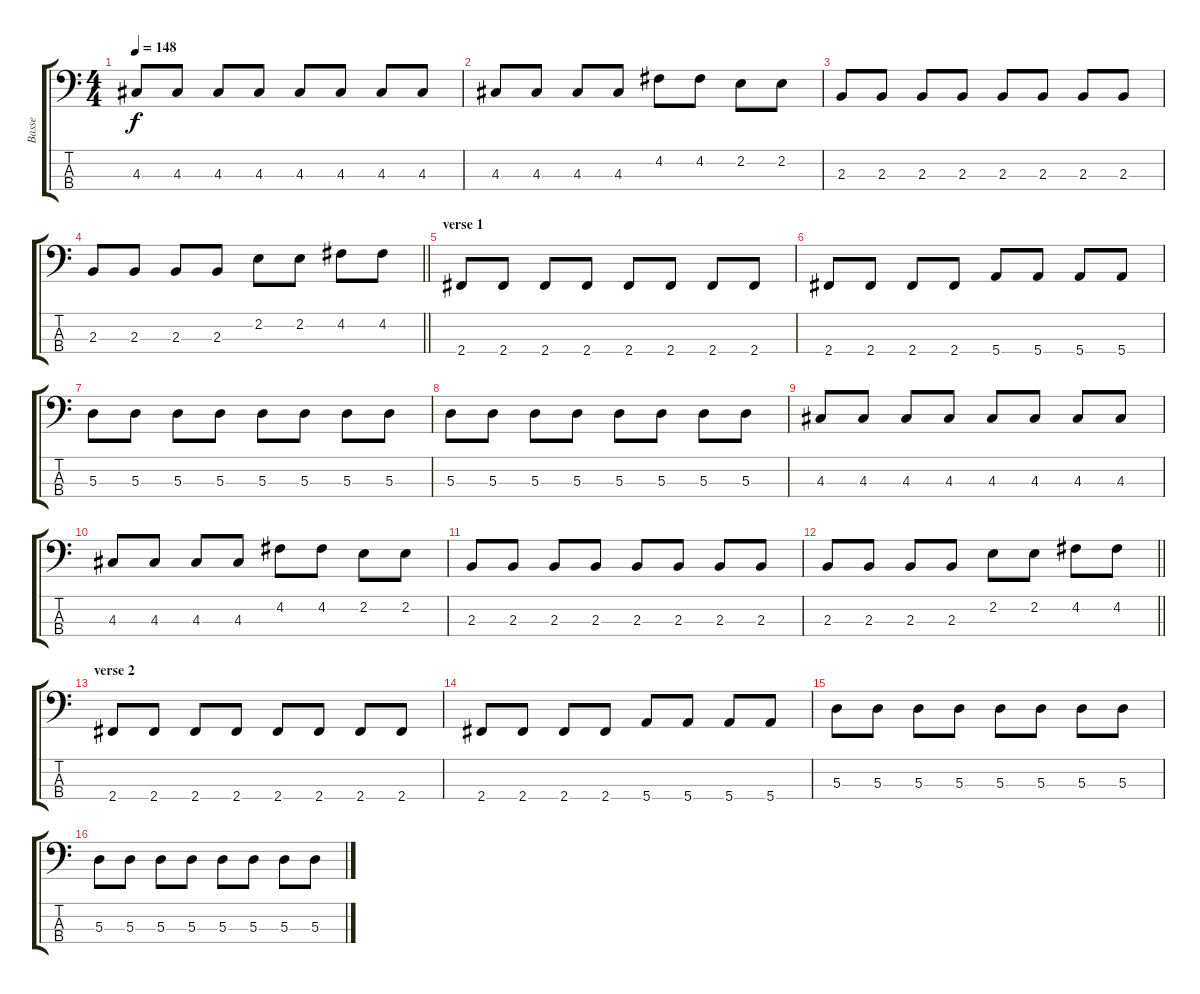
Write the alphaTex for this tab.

\track ("Basse" "Basse") {instrument electricbassfinger}
\staff {score tabs}
\tuning (G2 D2 A1 E1) {hide}
\ts (4 4)
\tempo 148
\clef f4
\ks c
4.3.8{dy f} 4.3.8 4.3.8 4.3.8 4.3.8 4.3.8 4.3.8 4.3.8 |
4.3.8 4.3.8 4.3.8 4.3.8 4.2.8 4.2.8 2.2.8 2.2.8 |
2.3.8 2.3.8 2.3.8 2.3.8 2.3.8 2.3.8 2.3.8 2.3.8 |
\barLineRight lightlight
2.3.8 2.3.8 2.3.8 2.3.8 2.2.8 2.2.8 4.2.8 4.2.8 |
\section ("" "verse 1")
2.4.8 2.4.8 2.4.8 2.4.8 2.4.8 2.4.8 2.4.8 2.4.8 |
2.4.8 2.4.8 2.4.8 2.4.8 5.4.8 5.4.8 5.4.8 5.4.8 |
5.3.8 5.3.8 5.3.8 5.3.8 5.3.8 5.3.8 5.3.8 5.3.8 |
5.3.8 5.3.8 5.3.8 5.3.8 5.3.8 5.3.8 5.3.8 5.3.8 |
4.3.8 4.3.8 4.3.8 4.3.8 4.3.8 4.3.8 4.3.8 4.3.8 |
4.3.8 4.3.8 4.3.8 4.3.8 4.2.8 4.2.8 2.2.8 2.2.8 |
2.3.8 2.3.8 2.3.8 2.3.8 2.3.8 2.3.8 2.3.8 2.3.8 |
\barLineRight lightlight
2.3.8 2.3.8 2.3.8 2.3.8 2.2.8 2.2.8 4.2.8 4.2.8 |
\section ("" "verse 2")
2.4.8 2.4.8 2.4.8 2.4.8 2.4.8 2.4.8 2.4.8 2.4.8 |
2.4.8 2.4.8 2.4.8 2.4.8 5.4.8 5.4.8 5.4.8 5.4.8 |
5.3.8 5.3.8 5.3.8 5.3.8 5.3.8 5.3.8 5.3.8 5.3.8 |
5.3.8 5.3.8 5.3.8 5.3.8 5.3.8 5.3.8 5.3.8 5.3.8
